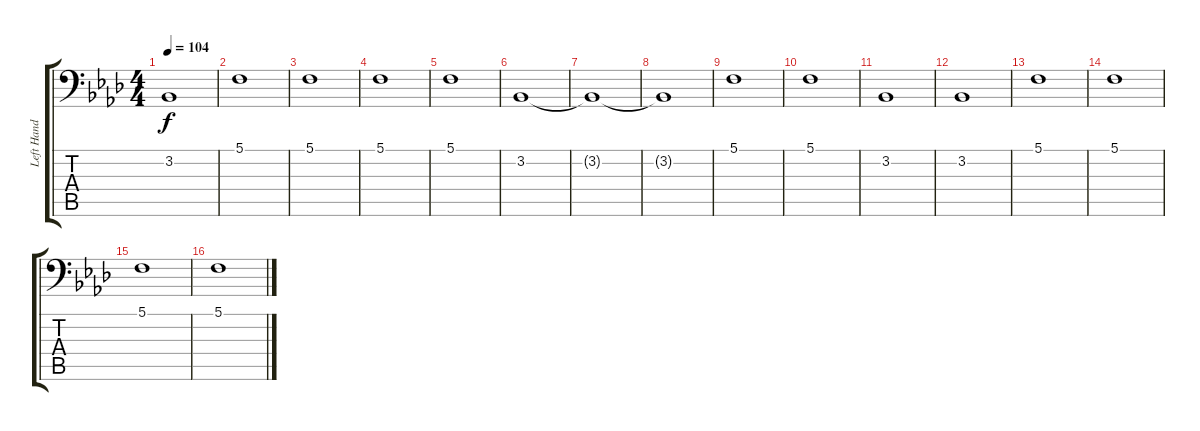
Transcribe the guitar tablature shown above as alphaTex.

\track ("Left Hand" "Left Hand") {instrument electricpiano2}
\staff {score tabs}
\tuning (C3 G2 D2 A1 E1 B0) {hide}
\ts (4 4)
\tempo 104
\clef f4
\ks ab
3.2.1{dy f} |
5.1.1 |
5.1.1 |
5.1.1 |
5.1.1 |
3.2.1 |
3.2{t}.1 |
3.2{t}.1 |
5.1.1 |
5.1.1 |
3.2.1 |
3.2.1 |
5.1.1 |
5.1.1 |
5.1.1 |
5.1.1
